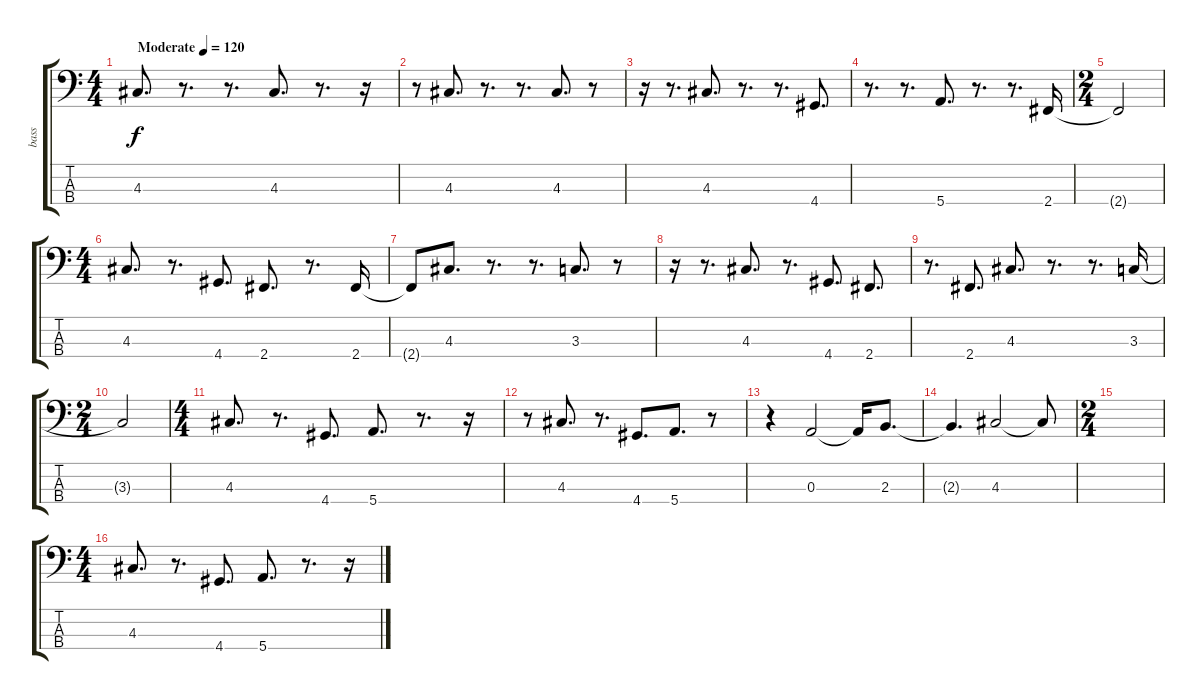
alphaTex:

\track ("bass" "bass") {instrument electricbassfinger}
\staff {score tabs}
\tuning (G2 D2 A1 E1) {hide}
\ts (4 4)
\tempo (120 "Moderate")
\clef f4
\ks c
4.3.8{d dy f instrument electricbassfinger} r.8{d} r.8{d} 4.3.8{d} r.8{d} r.16 |
r.8 4.3.8{d} r.8{d} r.8{d} 4.3.8{d} r.8 |
r.16 r.8{d} 4.3.8{d} r.8{d} r.8{d} 4.4.8{d} |
r.8{d} r.8{d} 5.4.8{d} r.8{d} r.8{d} 2.4.16 |
\ts (2 4)
2.4{t}.2 |
\ts (4 4)
4.3.8{d} r.8{d} 4.4.8{d} 2.4.8{d} r.8{d} 2.4.16 |
2.4{t}.8 4.3.8{d} r.8{d} r.8{d} 3.3.8{d} r.8 |
r.16 r.8{d} 4.3.8{d} r.8{d} 4.4.8{d} 2.4.8{d} |
r.8{d} 2.4.8{d} 4.3.8{d} r.8{d} r.8{d} 3.3.16 |
\ts (2 4)
3.3{t}.2 |
\ts (4 4)
4.3.8{d} r.8{d} 4.4.8{d} 5.4.8{d} r.8{d} r.16 |
r.8 4.3.8{d} r.8{d} 4.4.8{d} 5.4.8{d} r.8 |
r.4 0.3.2 0.3{t}.16 2.3.8{d} |
2.3{t}.4{d} 4.3.2 4.3{t}.8 |
\ts (2 4)
|
\ts (4 4)
4.3.8{d} r.8{d} 4.4.8{d} 5.4.8{d} r.8{d} r.16
